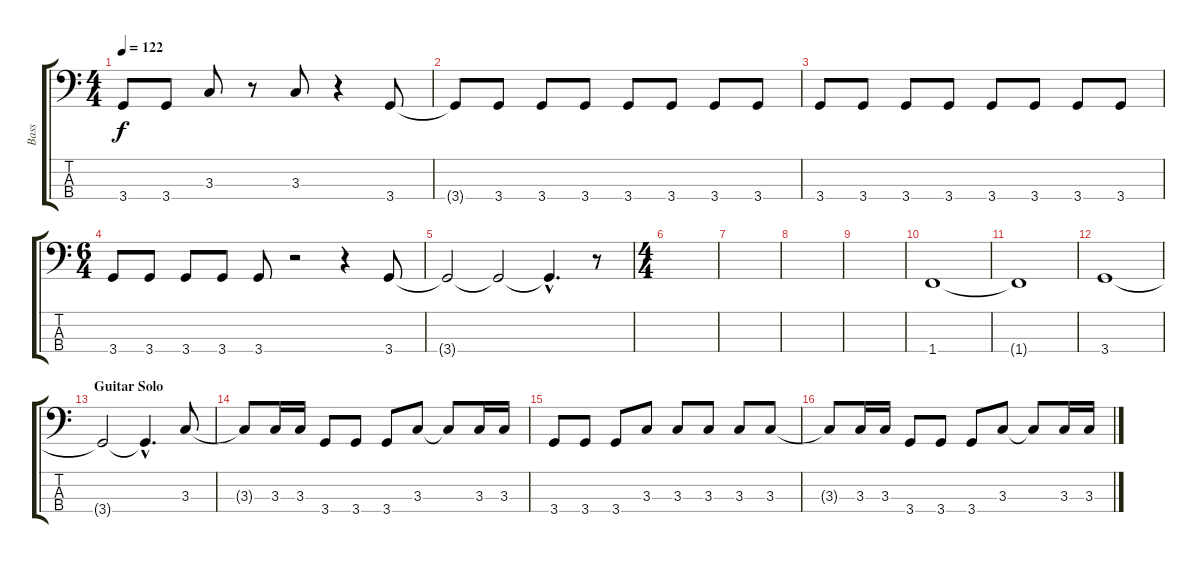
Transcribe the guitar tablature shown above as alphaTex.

\track ("Bass" "Bass") {instrument electricbasspick}
\staff {score tabs}
\tuning (G2 D2 A1 E1) {hide}
\ts (4 4)
\tempo 122
\clef f4
\ks c
3.4{t}.8{dy f} 3.4.8 3.3.8 r.8 3.3.8 r.4 3.4.8 |
3.4{t}.8 3.4.8 3.4.8 3.4.8 3.4.8 3.4.8 3.4.8 3.4.8 |
3.4.8 3.4.8 3.4.8 3.4.8 3.4.8 3.4.8 3.4.8 3.4.8 |
\ts (6 4)
3.4.8 3.4.8 3.4.8 3.4.8 3.4.8 r.2 r.4 3.4.8 |
3.4{t}.2 3.4{t}.2 3.4{hac t}.4{d} r.8 |
\ts (4 4)
|
|
|
|
1.4.1 |
1.4{t}.1 |
3.4.1 |
\section ("" "Guitar Solo")
3.4{t}.2 3.4{hac t}.4{d} 3.3.8 |
3.3{t}.8 3.3.16 3.3.16 3.4.8 3.4.8 3.4.8 3.3.8 3.3{t}.8 3.3.16 3.3.16 |
3.4.8 3.4.8 3.4.8 3.3.8 3.3.8 3.3.8 3.3.8 3.3.8 |
3.3{t}.8 3.3.16 3.3.16 3.4.8 3.4.8 3.4.8 3.3.8 3.3{t}.8 3.3.16 3.3.16
